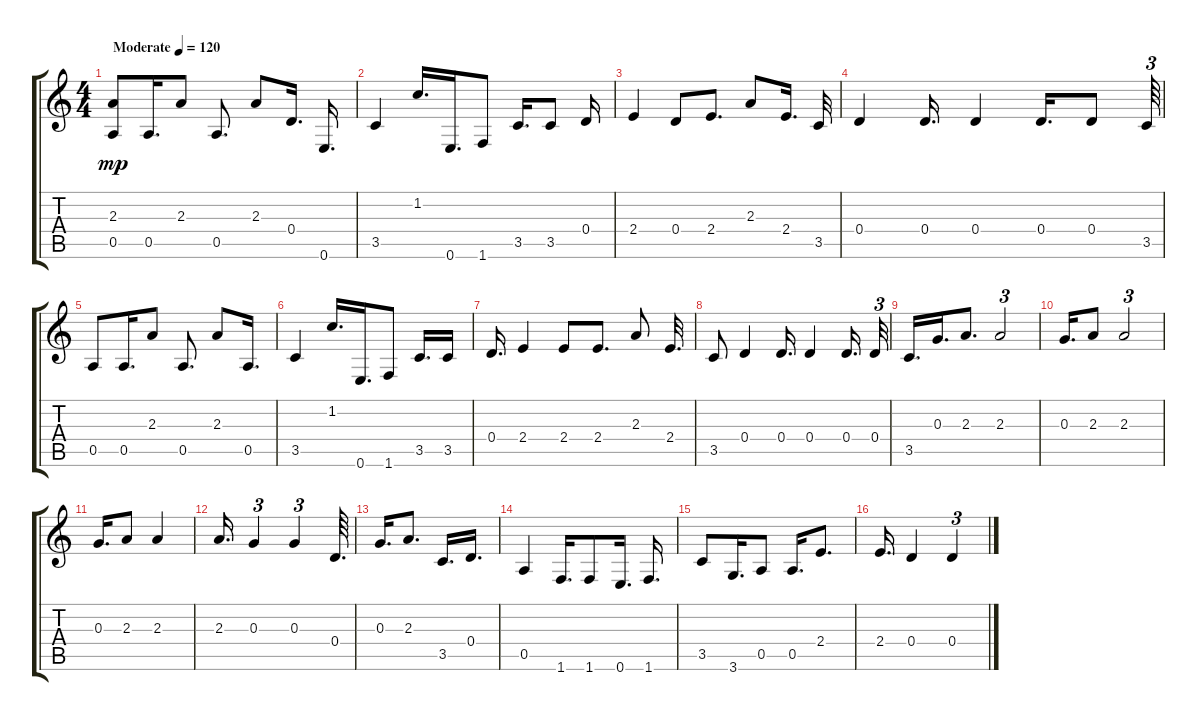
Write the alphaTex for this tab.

\track "" {instrument acousticguitarsteel}
\staff {score tabs}
\tuning (E4 B3 G3 D3 A2 E2) {hide}
\ts (4 4)
\tempo (120 "Moderate")
\clef g2
\ks c
(2.3 0.5).8{dy mp instrument acousticguitarsteel} 0.5.16{d} 2.3.8 0.5.8{d} 2.3.8 0.4.16{d} 0.6.16{d} |
3.5.4 1.2.16{d} 0.6.16{d} 1.6.8 3.5.16{d} 3.5.8 0.4.16 |
2.4.4 0.4.8 2.4.8{d} 2.3.8 2.4.16{d} 3.5.32 |
0.4.4 0.4.16{d} 0.4.4 0.4.16{d} 0.4.8 3.5.64{tu (3 2)} |
0.5.8 0.5.16{d} 2.3.8 0.5.8{d} 2.3.8 0.5.16{d} |
3.5.4 1.2.16{d} 0.6.16{d} 1.6.8 3.5.16{d} 3.5.16 |
0.4.16{d} 2.4.4 2.4.8 2.4.8{d} 2.3.8 2.4.32{d} |
3.5.8 0.4.4 0.4.16{d} 0.4.4 0.4.16{d} 0.4.32{tu (3 2)} |
3.5.16{d} 0.3.16{d} 2.3.8{d} 2.3.2{tu (3 2)} |
0.3.16{d} 2.3.8 2.3.2{tu (3 2)} |
0.3.16{d} 2.3.8 2.3.4 |
2.3.16{d} 0.3.4{tu (3 2)} 0.3.4{tu (3 2)} 0.4.64{d} |
0.3.16{d} 2.3.8{d} 3.5.16{d} 0.4.16{d} |
0.5.4 1.6.16{d} 1.6.8 0.6.16{d} 1.6.16{d} |
3.5.8 3.6.16{d} 0.5.8 0.5.16{d} 2.4.8{d} |
2.4.16{d} 0.4.4 0.4.4{tu (3 2)}
